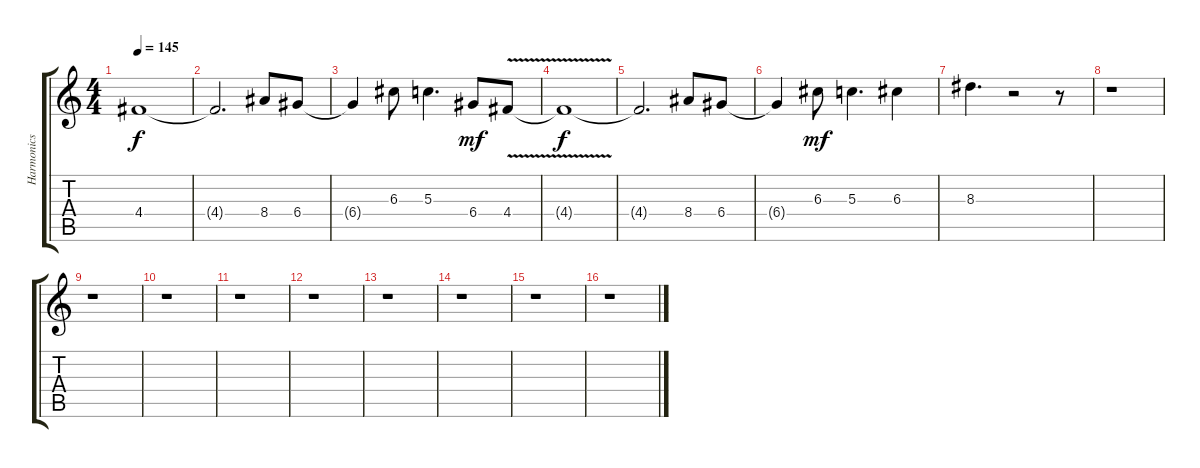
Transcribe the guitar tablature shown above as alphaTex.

\track ("Harmonics" "Harmonics") {instrument guitarharmonics}
\staff {score tabs}
\tuning (E4 B3 G3 D3 A2 E2) {hide}
\ts (4 4)
\tempo 145
\clef g2
\ks c
4.4{t}.1{dy f} |
4.4{t}.2{d} 8.4.8 6.4.8 |
6.4{t}.4 6.3.8 5.3.4{d} 6.4.8{dy mf} 4.4{v}.8 |
4.4{t}.1{dy f} |
4.4{t}.2{d} 8.4.8 6.4.8 |
6.4{t}.4 6.3.8{dy mf} 5.3.4{d} 6.3.4 |
8.3.4{d} r.2 r.8 |
r.1 |
r.1 |
r.1 |
r.1 |
r.1 |
r.1 |
r.1 |
r.1 |
r.1
